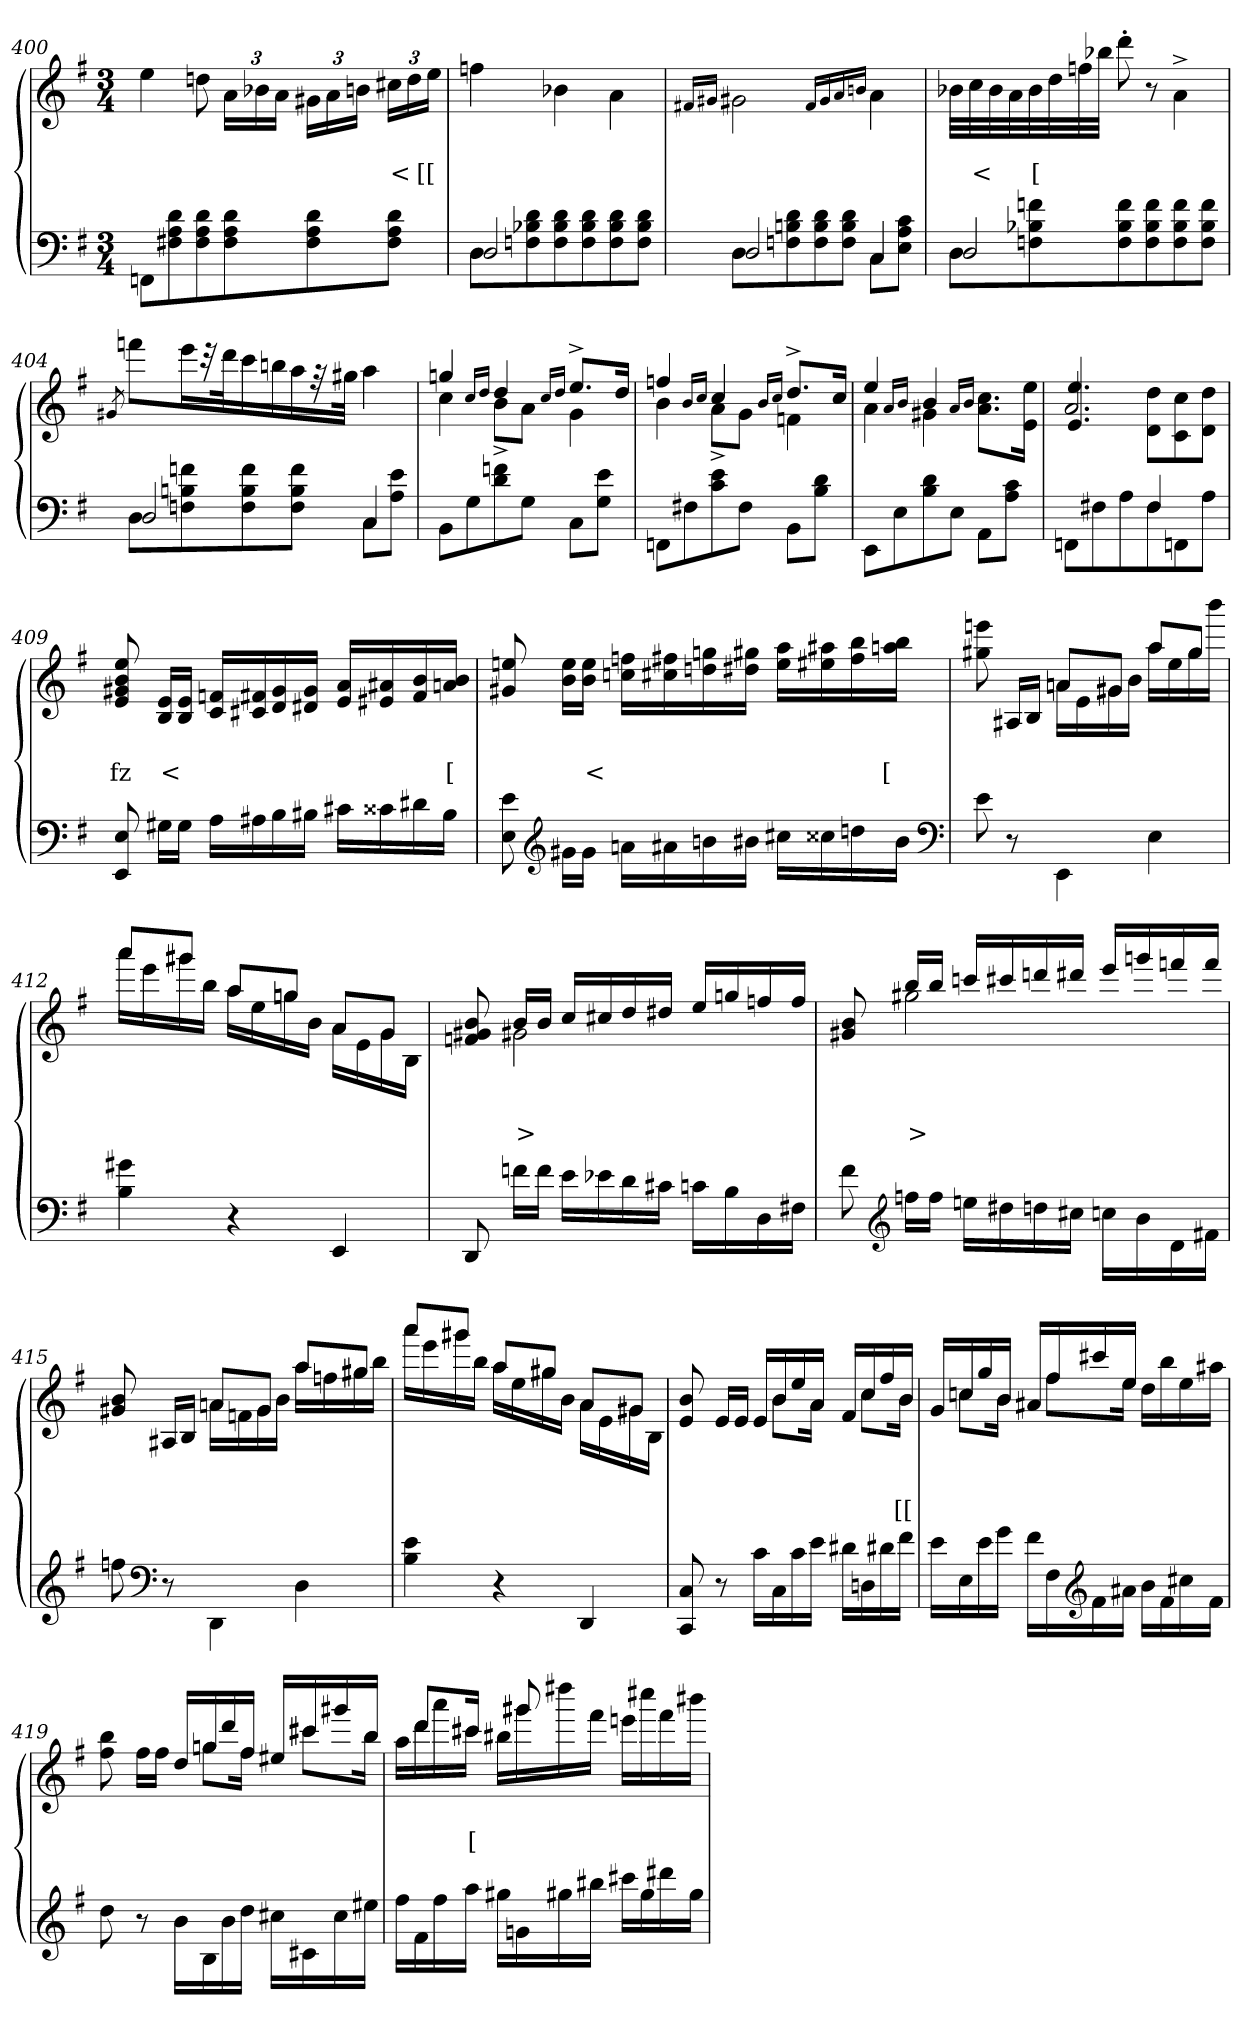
**kern	**kern	**text	**text
*part2	*part1	*part1	*part1
*staff2	*staff1	*staff1	*staff1
*clefF4	*clefG2	*	*
*k[f#]	*k[f#]	*	*
*M3/4	*M3/4	*	*
=400	=400	=400	=400
8FFnL	4ee	.	.
8d 8A 8F#X	.	.	.
8d 8A 8F#	8ddn	.	.
8d 8A 8F#	24a\LL	.	.
.	24b-X	.	.
.	24aJJ	.	.
8d 8A 8F#	24g#X\LL	.	.
.	24a	.	.
.	24bnJJ	.	.
8d 8A 8F#J	24cc#X\LL	.	<
.	24dd	.	.
.	24eeJJ	.	[[
=401	=401	=401	=401
*^	*	*	*
8D\L	2D/	4ffn	.	.
8d 8B-X 8Fn	.	.	.	.
8d 8B- 8F	.	4b-X	.	.
8d 8B- 8F	.	.	.	.
8d 8B- 8F	4ryy	4a\	.	.
8d 8B- 8FJ	.	.	.	.
=402	=402	=402	=402	=402
.	.	16qqf#X/LL	.	.
.	.	16qqg#X/JJ	.	.
8D\L	2D/	2g#\	.	.
8d 8Bn 8Fn	.	.	.	.
8d 8B 8F	.	.	.	.
8d 8B 8FJ	.	.	.	.
.	.	16qqf#/LL	.	.
.	.	16qqg#/	.	.
.	.	16qqa/	.	.
.	.	16qqbn/JJ	.	.
8C\L	4C/	4a\	.	.
8c 8A 8EJ	.	.	.	.
=403	=403	=403	=403	=403
8D\L	2D/	32b-XL	.	.
.	.	32cc	.	<
.	.	32b-	.	.
.	.	32a	.	.
8fn 8B-X 8Fn	.	32b-	.	[
.	.	32dd	.	.
.	.	32ffn	.	.
.	.	32bb-J	.	.
8f 8B- 8F	.	8ddd'>	.	.
8f 8B- 8F	.	8r	.	.
8f 8B- 8F	4ryy	4a^>\	.	.
8f 8B- 8FJ	.	.	.	.
=404	=404	=404	=404	=404
.	.	8qg#X/	.	.
8D\L	2D/	8fffnL	.	.
8fn 8Bn 8Fn	.	16eeeL	.	.
.	.	32r	.	.
.	.	32ddd	.	.
8f 8B 8F	.	16ccc	.	.
.	.	16bbn	.	.
8f 8B 8FJ	.	16aa	.	.
.	.	32r	.	.
.	.	32gg#JJk	.	.
8C\L	4C/	4aa	.	.
8e 8AJ	.	.	.	.
*v	*v	*	*	*
=405	=405	=405	=405
*	*^	*	*
8BBL	4ggn	4cc\	.	.
8G	.	.	.	.
.	.	16qqcc/LL	.	.
.	.	16qqdd/JJ	.	.
8fn 8d	4dd	8b^>\L	.	.
8GJ	.	8a\J	.	.
.	16qqcc/LL	.	.	.
.	16qqdd/JJ	.	.	.
8CL	8.ee^>L	4g\	.	.
8e 8GJ	.	.	.	.
.	16ddJk	.	.	.
=406	=406	=406	=406	=406
8FFnL	4ffn	4b	.	.
8F#X	.	.	.	.
.	.	16qqb/LL	.	.
.	.	16qqcc/JJ	.	.
8e 8c	4cc	8a^>L	.	.
8F#J	.	8gJ	.	.
.	16qqb/LL	.	.	.
.	16qqcc/JJ	.	.	.
8BBL	8.dd^>L	4fn	.	.
8d 8BJ	.	.	.	.
.	16ccJk	.	.	.
=407	=407	=407	=407	=407
8EEL	4ee	4a	.	.
8E	.	.	.	.
.	.	16qqa/LL	.	.
.	.	16qqb/JJ	.	.
8d 8B	4b	4g#X	.	.
8EJ	.	.	.	.
.	16qqa/LL	.	.	.
.	16qqb/JJ	.	.	.
8AAL	8.cc 8.a\L	4ryy	.	.
8c 8AJ	.	.	.	.
.	16ee 16eJk	.	.	.
=408	=408	=408	=408	=408
*^	*	*	*	*
4.ryy	8FFnL	2.a	4.ee 4.e/	.	.
.	8F#X	.	.	.	.
.	8A	.	.	.	.
4F#	8F#	.	8dd 8dL	.	.
.	8FFn	.	8cc 8c	.	.
8ryy	8AJ	.	8dd 8dJ	.	.
*v	*v	*	*	*	*
*	*v	*v	*	*
=409	=409	=409	=409
8E 8EE	8ee 8b 8g#X 8e	.	fz
16G#XLL	16e 16BLL	.	<
16G#JJ	16e 16BJJ	.	.
16ALL	16fn 16cLL	.	.
16A#X	16f#X 16c#X	.	.
16B	16g# 16d	.	.
16B#XJJ	16g# 16d#XJJ	.	.
16c#XLL	16a 16eLL	.	.
16c##X	16a#X 16e#X	.	.
16d#X	16b 16f#	.	.
16B#JJ	16b 16anJJ	.	[
=410	=410	=410	=410
8e 8E	8een 8g#X/	.	.
*clefG2	*	*	*
16g#X\LL	16ee 16bLL	.	.
16g#JJ	16ee 16bJJ	.	<
16an\LL	16ffn 16ccnLL	.	.
16a#X	16ff#X 16cc#X	.	.
16bn	16ggn 16ddn	.	.
16b#XJJ	16gg#X 16dd#XJJ	.	.
16cc#X\LL	16aa 16eeLL	.	.
16cc##X	16aa#X 16ee#X	.	.
16ddn	16bb 16ff#	.	.
16b#JJ	16bb 16aanJJ	.	[
*clefF4	*	*	*
=411	=411	=411	=411
*	*^	*	*
8e	8eeen 8gg#X	8ryy	.	.
8r	8ryy	16A#XL	.	.
.	.	16BJ	.	.
4EE\	8anL	16anL	.	.
.	.	16e	.	.
.	8g#J	16g#	.	.
.	.	16bJ	.	.
4E\	8aaL	16aaL	.	.
.	.	16ee	.	.
.	8gg#J	16gg#	.	.
.	.	16bbbJ	.	.
=412	=412	=412	=412	=412
4g#X 4B	8aaaL	16aaaLL	.	.
.	.	16eee	.	.
.	8ggg#XJ	16ggg#X	.	.
.	.	16bbJJ	.	.
4r	8aaL	16aaLL	.	.
.	.	16ee	.	.
.	8ggnJ	16ggn	.	.
.	.	16bJJ	.	.
4EE	8aL	16aLL	.	.
.	.	16e	.	.
.	8gJ	16g	.	.
.	.	16BJJ	.	.
=413	=413	=413	=413	=413
8DD	8b 8g#X 8fn	8ryy	.	.
16fnLL	16bLL	2g#X	.	>
16fJJ	16bJJ	.	.	.
16eLL	16ccLL	.	.	.
16e-X	16cc#X	.	.	.
16d	16dd	.	.	.
16c#XJJ	16dd#XJJ	.	.	.
16cnLL	16eeLL	.	.	.
16B	16ggn	.	.	.
16D	16ffn	8ryy	.	.
16F#XJJ	16ffJJ	.	.	.
=414	=414	=414	=414	=414
8f#	8b 8g#X	8ryy	.	.
*clefG2	*	*	*	*
16ffnLL	16bbLL	2gg#X	.	>
16ffJJ	16bbJJ	.	.	.
16eenLL	16cccnLL	.	.	.
16dd#X	16ccc#X	.	.	.
16ddn	16dddn	.	.	.
16cc#XJJ	16ddd#XJJ	.	.	.
16ccn\LL	16eeeLL	.	.	.
16b	16gggn	.	.	.
16d	16fffn	8ryy	.	.
16f#XJJ	16fffJJ	.	.	.
=415	=415	=415	=415	=415
8ffn	8b 8g#X	8ryy	.	.
*clefF4	*	*	*	*
8r	8ryy	16A#XLL	.	.
.	.	16BJJ	.	.
4DD\	8aL	16anLL	.	.
.	.	16fn	.	.
.	8g#J	16g#	.	.
.	.	16bJJ	.	.
4D	8aaL	16aaLL	.	.
.	.	16ffn	.	.
.	8gg#J	16gg#	.	.
.	.	16bbJJ	.	.
=416	=416	=416	=416	=416
4e 4B	8aaaL	16aaaLL	.	.
.	.	16eee	.	.
.	8ggg#XJ	16ggg#	.	.
.	.	16bbJJ	.	.
4r	8aaL	16aaLL	.	.
.	.	16ee	.	.
.	8gg#J	16gg#	.	.
.	.	16bJJ	.	.
4DD	8aL	16aLL	.	.
.	.	16e	.	.
.	8g#J	16g#	.	.
.	.	16BJJ	.	.
=417	=417	=417	=417	=417
8C 8CC	8b 8e	16ryy	.	.
*	*v	*v	*	*
8r	16eLL	.	.
.	16eJJ	.	.
16cLL	16e/LL	.	.
*	*^	*	*
16C	16b	8b\L	.	.
16c	16ee	.	.	.
16eJJ	16aJJ	16aJk	.	.
16d#XLL	16f#/LL	16ryy	.	.
16Dn	16cc	8cc\L	.	.
16d#X	16ff#	.	.	.
16f#JJ	16bJJ	16bJk	.	[[
=418	=418	=418	=418	=418
16eLL	16gLL	16ryy	.	.
16E	16cc	8ccnL	.	.
16e	16gg	.	.	.
16gJJ	16bJJ	16bJk	.	.
16f#LL	16a#XLL	16ryy	.	.
16F#	16ff#	8ff#L	.	.
*clefG2	*	*	*	*
16f#	16ccc#X	.	.	.
16a#XJJ	16eeJJ	16eeJk	.	.
16b\LL	16ddLL	4ryy	.	.
16f#	16bb	.	.	.
16cc#X	16ee	.	.	.
16f#JJ	16aa#JJ	.	.	.
=419	=419	=419	=419	=419
8dd	8bb 8ff#	16ryy	.	.
*	*v	*v	*	*
8r	16ff#LL	.	.
.	16ff#JJ	.	.
16b\LL	16dd/LL	.	.
*	*^	*	*
16B	16gg	8ggn\L	.	.
16b	16ddd	.	.	.
16ddJJ	16ff#JJ	16ff#Jk	.	.
16cc#X\LL	16ee#X/LL	16ryy	.	.
16c#	16ccc#X	8ccc#\L	.	.
16cc#	16ggg#X	.	.	.
16ee#XJJ	16bbJJ	16bbJk	.	.
=420	=420	=420	=420	=420
16ff#LL	16ryy	16aaLL	.	.
16f#	8dddL	16ddd	.	.
16ff#	.	16aaa	.	.
16aaJJ	16ccc#XJ	16ccc#JJ	.	[
16gg#XLL	16ryy	16bb#XLL	.	.
16gn	8ggg#X	16ggg#	.	.
16gg#X	.	16dddd#X	.	.
16bb#XJJ	4ryy	16fff#JJ	.	.
16ccc#XLL	.	16eeenLL	.	.
16gg#	.	16cccc#	.	.
16ddd#X	.	16fff#	.	.
16gg#JJ	16ryy	16bbb#JJ	.	.
*	*v	*v	*	*
=	=	=	=
*-	*-	*-	*-
